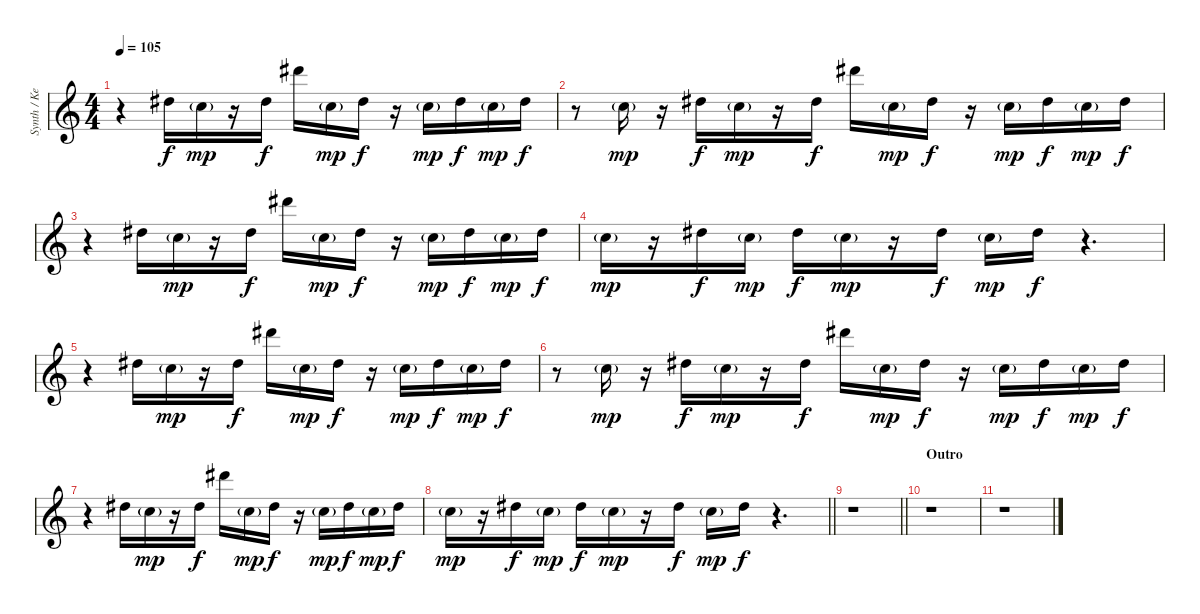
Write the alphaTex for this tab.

\track ("Synth / Keyboard" "Synth / Ke") {instrument recorder}
\staff {score}
\tuning (C4 G3 Eb3 Bb2 F2 C2) {hide}
\ts (4 4)
\tempo 105
\clef g2
\ks c
r.4{dy f} 24.3.16 26.4{g}.16{dy mp} r.16 24.3.16{dy f} 27.1.16 26.4{g}.16{dy mp} 24.3.16{dy f} r.16 26.4{g}.16{dy mp} 24.3.16{dy f} 26.4{g}.16{dy mp} 24.3.16{dy f} |
r.8 26.4{g}.16{dy mp} r.16 24.3.16{dy f} 26.4{g}.16{dy mp} r.16 24.3.16{dy f} 27.1.16 26.4{g}.16{dy mp} 24.3.16{dy f} r.16 26.4{g}.16{dy mp} 24.3.16{dy f} 26.4{g}.16{dy mp} 24.3.16{dy f} |
r.4 24.3.16 26.4{g}.16{dy mp} r.16 24.3.16{dy f} 27.1.16 26.4{g}.16{dy mp} 24.3.16{dy f} r.16 26.4{g}.16{dy mp} 24.3.16{dy f} 26.4{g}.16{dy mp} 24.3.16{dy f} |
26.4{g}.16{dy mp} r.16 24.3.16{dy f} 26.4{g}.16{dy mp} 24.3.16{dy f} 26.4{g}.16{dy mp} r.16 24.3.16{dy f} 26.4{g}.16{dy mp} 24.3.16{dy f} r.4{d} |
r.4 24.3.16 26.4{g}.16{dy mp} r.16 24.3.16{dy f} 27.1.16 26.4{g}.16{dy mp} 24.3.16{dy f} r.16 26.4{g}.16{dy mp} 24.3.16{dy f} 26.4{g}.16{dy mp} 24.3.16{dy f} |
r.8 26.4{g}.16{dy mp} r.16 24.3.16{dy f} 26.4{g}.16{dy mp} r.16 24.3.16{dy f} 27.1.16 26.4{g}.16{dy mp} 24.3.16{dy f} r.16 26.4{g}.16{dy mp} 24.3.16{dy f} 26.4{g}.16{dy mp} 24.3.16{dy f} |
r.4 24.3.16 26.4{g}.16{dy mp} r.16 24.3.16{dy f} 27.1.16 26.4{g}.16{dy mp} 24.3.16{dy f} r.16 26.4{g}.16{dy mp} 24.3.16{dy f} 26.4{g}.16{dy mp} 24.3.16{dy f} |
\barLineRight lightlight
26.4{g}.16{dy mp} r.16 24.3.16{dy f} 26.4{g}.16{dy mp} 24.3.16{dy f} 26.4{g}.16{dy mp} r.16 24.3.16{dy f} 26.4{g}.16{dy mp} 24.3.16{dy f} r.4{d} |
\barLineRight lightlight
r.1 |
\section ("" "Outro")
r.1 |
r.1
